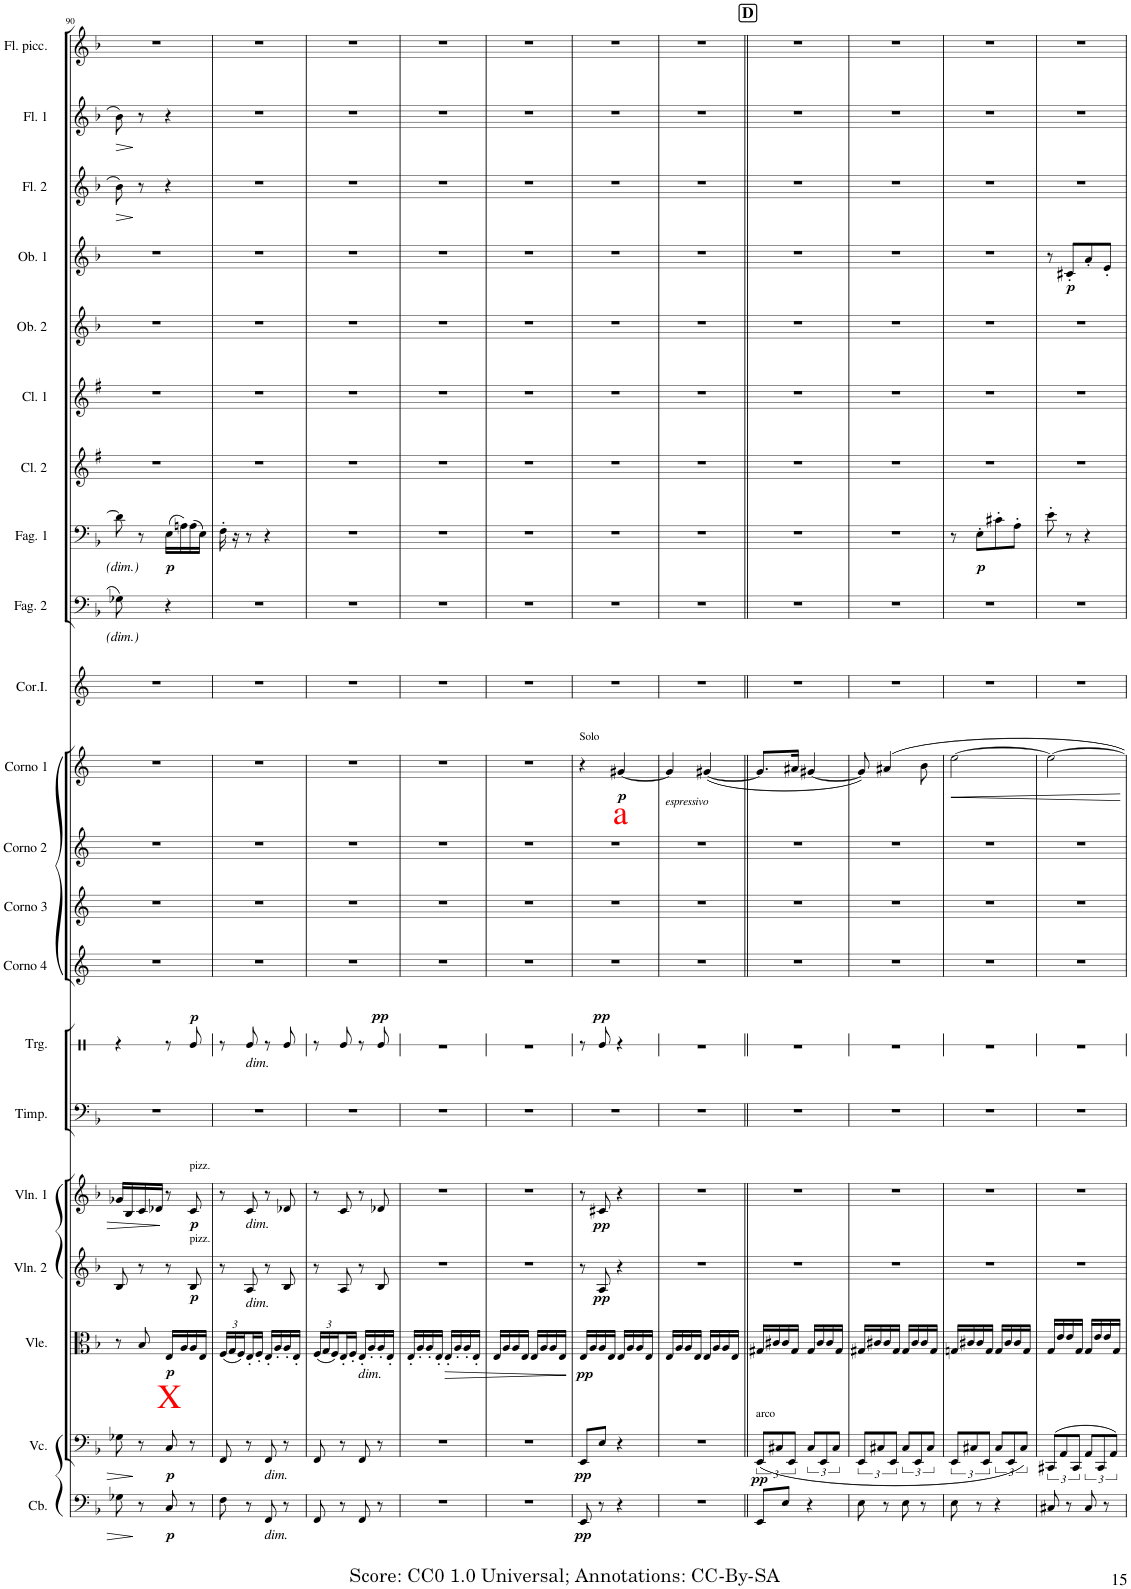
**kern	**dynam	**kern	**dynam	**kern	**text	**dynam	**kern	**dynam	**kern	**dynam	**kern	**kern	**dynam	**kern	**kern	**kern	**kern	**text	**dynam	**kern	**kern	**kern	**dynam	**kern	**kern	**kern	**kern	**dynam	**kern	**dynam	**kern	**dynam	**kern
*part21	*part21	*part20	*part20	*part19	*part19	*part19	*part18	*part18	*part17	*part17	*part16	*part15	*part15	*part14	*part13	*part12	*part11	*part11	*part11	*part10	*part9	*part8	*part8	*part7	*part6	*part5	*part4	*part4	*part3	*part3	*part2	*part2	*part1
*staff21	*staff21	*staff20	*staff20	*staff19	*staff19	*staff19	*staff18	*staff18	*staff17	*staff17	*staff16	*staff15	*staff15	*staff14	*staff13	*staff12	*staff11	*staff11	*staff11	*staff10	*staff9	*staff8	*staff8	*staff7	*staff6	*staff5	*staff4	*staff4	*staff3	*staff3	*staff2	*staff2	*staff1
*I"Contrabassi	*	*I"Violoncelli	*	*I"Viole	*	*	*I"Violini 2	*	*I"Violini  1	*	*I"Timpani	*I"Triangolo	*	*I"Corno in F 4	*I"Corno in F 3	*I"Corno in F 2	*I"Corno in F 1	*	*	*I"Corno Inglese	*I"Fagotto 2	*I"Fagotto 1	*	*I"Bb Clarinetto 2	*I"Bb Clarinetto 1	*I"Oboe 2	*I"Oboe 1	*	*I"Flauto 2	*	*I"Flauto 1	*	*I"Flauto Piccolo
*I'Cb.	*	*I'Vc.	*	*I'Vle.	*	*	*I'Vln. 2	*	*I'Vln. 1	*	*I'Timp.	*I'Trg.	*	*I'Corno 4	*I'Corno 3	*I'Corno 2	*I'Corno 1	*	*	*I'Cor.I.	*I'Fag. 2	*I'Fag. 1	*	*I'Cl. 2	*I'Cl. 1	*I'Ob. 2	*I'Ob. 1	*	*I'Fl. 2	*	*I'Fl. 1	*	*I'Fl. picc.
!!LO:PB:g=z
*clefF4	*	*clefF4	*	*clefC3	*	*	*clefG2	*	*clefG2	*	*clefF4	*clefX	*	*clefG2	*clefG2	*clefG2	*clefG2	*	*	*clefG2	*clefF4	*clefF4	*	*clefG2	*clefG2	*clefG2	*clefG2	*	*clefG2	*	*clefG2	*	*clefG2
*Trd7c12	*	*	*	*	*	*	*	*	*	*	*	*	*	*Trd4c7	*Trd4c7	*Trd4c7	*Trd4c7	*	*	*Trd4c7	*	*	*	*Trd1c2	*Trd1c2	*	*	*	*	*	*	*	*Trd-7c-12
*k[b-]	*	*k[b-]	*	*k[b-]	*	*	*k[b-]	*	*k[b-]	*	*k[b-]	*k[]	*	*k[]	*k[]	*k[]	*k[]	*	*	*k[]	*k[b-]	*k[b-]	*	*k[f#]	*k[f#]	*k[b-]	*k[b-]	*	*k[b-]	*	*k[b-]	*	*k[b-]
*M2/4	*	*M2/4	*	*M2/4	*	*	*M2/4	*	*M2/4	*	*M2/4	*M2/4	*	*M2/4	*M2/4	*M2/4	*M2/4	*	*	*M2/4	*M2/4	*M2/4	*	*M2/4	*M2/4	*M2/4	*M2/4	*	*M2/4	*	*M2/4	*	*M2/4
=90	=90	=90	=90	=90	=90	=90	=90	=90	=90	=90	=90	=90	=90	=90	=90	=90	=90	=90	=90	=90	=90	=90	=90	=90	=90	=90	=90	=90	=90	=90	=90	=90	=90
!	!	!	!	!	!	!	!	!	!	!	!	!	!	!	!	!	!	!	!	!	!	!	!	!	!	!	!	!	!	!LO:HP:b	!	!LO:HP:b	!
8G-X\	.	8G-X\	.	8r	.	.	8B-/	.	16g-X/LL	.	2r	4r	.	2r	2r	2r	2r	.	.	2r	8G-X\	8d-\]	.	2r	2r	2r	2r	.	8b-\	>	8b-\	>	2r
.	.	.	.	.	.	.	.	.	16B-/	.	.	.	.	.	.	.	.	.	.	.	.	.	.	.	.	.	.	.	.	.	.	.	.
8r	.	8r	.	8B-/	.	.	8r	.	16c/	.	.	.	.	.	.	.	.	.	.	.	8ryy	8r	.	.	.	.	.	.	8r	]	8r	]	.
.	.	.	.	.	.	.	.	.	16d-X/JJ	.	.	.	.	.	.	.	.	.	.	.	.	.	.	.	.	.	.	.	.	.	.	.	.
!	!LO:DY:b	!	!LO:DY:b	!	!LO:LY:b:color=#FF0000	!LO:DY:b	!	!	!	!	!	!	!	!	!	!	!	!	!	!	!	!	!LO:DY:b	!	!	!	!	!	!	!	!	!	!
8C/	p	8C/	p	16E/LL	X	p	8r	.	8r	.	.	8r	.	.	.	.	.	.	.	.	4r	(16E\LL	p	.	.	.	.	.	4r	.	4r	.	.
.	.	.	.	16A/	.	.	.	.	.	.	.	.	.	.	.	.	.	.	.	.	.	16An\)	.	.	.	.	.	.	.	.	.	.	.
!	!	!	!	!	!	!	!	!	!LO:TX:a:t=pizz.	!	!	!	!	!	!	!	!	!	!	!	!	!	!	!	!	!	!	!	!	!	!	!	!
!	!	!	!	!	!	!	!LO:TX:a:t=pizz.	!	!	!	!	!	!	!	!	!	!	!	!	!	!	!	!	!	!	!	!	!	!	!	!	!	!
!	!	!	!	!	!	!	!	!LO:DY:b	!	!LO:DY:b	!	!	!LO:DY:a	!	!	!	!	!	!	!	!	!	!	!	!	!	!	!	!	!	!	!	!
8r	.	8r	.	16A/	.	.	8B-/	p	8c/	p	.	8Re/	p	.	.	.	.	.	.	.	.	(16A\	.	.	.	.	.	.	.	.	.	.	.
.	.	.	.	16E/JJ	.	.	.	.	.	.	.	.	.	.	.	.	.	.	.	.	.	16E\JJ)	.	.	.	.	.	.	.	.	.	.	.
=91	=91	=91	=91	=91	=91	=91	=91	=91	=91	=91	=91	=91	=91	=91	=91	=91	=91	=91	=91	=91	=91	=91	=91	=91	=91	=91	=91	=91	=91	=91	=91	=91	=91
*	*	*	*	*Xbrackettup	*	*	*	*	*	*	*	*	*	*	*	*	*	*	*	*	*	*	*	*	*	*	*	*	*	*	*	*	*
8F\	.	8FF/	.	(24F/LL	.	.	8r	.	8r	.	2r	8r	.	2r	2r	2r	2r	.	.	2r	2r	16F'\	.	2r	2r	2r	2r	.	2r	.	2r	.	2r
.	.	.	.	24G/	.	.	.	.	.	.	.	.	.	.	.	.	.	.	.	.	.	.	.	.	.	.	.	.	.	.	.	.	.
.	.	.	.	.	.	.	.	.	.	.	.	.	.	.	.	.	.	.	.	.	.	16r	.	.	.	.	.	.	.	.	.	.	.
.	.	.	.	24F/)	.	.	.	.	.	.	.	.	.	.	.	.	.	.	.	.	.	.	.	.	.	.	.	.	.	.	.	.	.
!	!	!	!	!	!	!	!	!	!	!	!	!LO:TX:b:i:t=dim.	!	!	!	!	!	!	!	!	!	!	!	!	!	!	!	!	!	!	!	!	!
!	!	!	!	!	!	!	!	!	!LO:TX:b:i:t=dim.	!	!	!	!	!	!	!	!	!	!	!	!	!	!	!	!	!	!	!	!	!	!	!	!
!	!	!	!	!	!	!	!LO:TX:b:i:t=dim.	!	!	!	!	!	!	!	!	!	!	!	!	!	!	!	!	!	!	!	!	!	!	!	!	!	!
8r	.	8r	.	16E'/	.	.	8A/	.	8c/	.	.	8Re/	.	.	.	.	.	.	.	.	.	8r	.	.	.	.	.	.	.	.	.	.	.
.	.	.	.	16F'/JJ	.	.	.	.	.	.	.	.	.	.	.	.	.	.	.	.	.	.	.	.	.	.	.	.	.	.	.	.	.
!	!	!LO:TX:b:i:t=dim.	!	!	!	!	!	!	!	!	!	!	!	!	!	!	!	!	!	!	!	!	!	!	!	!	!	!	!	!	!	!	!
!LO:TX:b:i:t=dim.	!	!	!	!	!	!	!	!	!	!	!	!	!	!	!	!	!	!	!	!	!	!	!	!	!	!	!	!	!	!	!	!	!
8FF/	.	8FF/	.	16E'/LL	.	.	8r	.	8r	.	.	8r	.	.	.	.	.	.	.	.	.	4r	.	.	.	.	.	.	.	.	.	.	.
.	.	.	.	16A'/	.	.	.	.	.	.	.	.	.	.	.	.	.	.	.	.	.	.	.	.	.	.	.	.	.	.	.	.	.
8r	.	8r	.	16A'/	.	.	8B-/	.	8d-X/	.	.	8Re/	.	.	.	.	.	.	.	.	.	.	.	.	.	.	.	.	.	.	.	.	.
.	.	.	.	16E'/JJ	.	.	.	.	.	.	.	.	.	.	.	.	.	.	.	.	.	.	.	.	.	.	.	.	.	.	.	.	.
=92	=92	=92	=92	=92	=92	=92	=92	=92	=92	=92	=92	=92	=92	=92	=92	=92	=92	=92	=92	=92	=92	=92	=92	=92	=92	=92	=92	=92	=92	=92	=92	=92	=92
8FF/	.	8FF/	.	(24F/LL	.	.	8r	.	8r	.	2r	8r	.	2r	2r	2r	2r	.	.	2r	2r	2r	.	2r	2r	2r	2r	.	2r	.	2r	.	2r
.	.	.	.	24G/	.	.	.	.	.	.	.	.	.	.	.	.	.	.	.	.	.	.	.	.	.	.	.	.	.	.	.	.	.
.	.	.	.	24F/)	.	.	.	.	.	.	.	.	.	.	.	.	.	.	.	.	.	.	.	.	.	.	.	.	.	.	.	.	.
8r	.	8r	.	16E'/	.	.	8A/	.	8c/	.	.	8Re/	.	.	.	.	.	.	.	.	.	.	.	.	.	.	.	.	.	.	.	.	.
.	.	.	.	16F'/JJ	.	.	.	.	.	.	.	.	.	.	.	.	.	.	.	.	.	.	.	.	.	.	.	.	.	.	.	.	.
!	!	!	!	!LO:TX:b:i:t=dim.	!	!	!	!	!	!	!	!	!	!	!	!	!	!	!	!	!	!	!	!	!	!	!	!	!	!	!	!	!
8FF/	.	8FF/	.	16E'/LL	.	.	8r	.	8r	.	.	8r	.	.	.	.	.	.	.	.	.	.	.	.	.	.	.	.	.	.	.	.	.
.	.	.	.	16A'/	.	.	.	.	.	.	.	.	.	.	.	.	.	.	.	.	.	.	.	.	.	.	.	.	.	.	.	.	.
!	!	!	!	!	!	!	!	!	!	!	!	!	!LO:DY:a	!	!	!	!	!	!	!	!	!	!	!	!	!	!	!	!	!	!	!	!
8r	.	8r	.	16A'/	.	.	8B-/	.	8d-X/	.	.	8Re/	pp	.	.	.	.	.	.	.	.	.	.	.	.	.	.	.	.	.	.	.	.
.	.	.	.	16E'/JJ	.	.	.	.	.	.	.	.	.	.	.	.	.	.	.	.	.	.	.	.	.	.	.	.	.	.	.	.	.
=93	=93	=93	=93	=93	=93	=93	=93	=93	=93	=93	=93	=93	=93	=93	=93	=93	=93	=93	=93	=93	=93	=93	=93	=93	=93	=93	=93	=93	=93	=93	=93	=93	=93
2r	.	2r	.	16E'/LL	.	.	2r	.	2r	.	2r	2r	.	2r	2r	2r	2r	.	.	2r	2r	2r	.	2r	2r	2r	2r	.	2r	.	2r	.	2r
.	.	.	.	16A'/	.	.	.	.	.	.	.	.	.	.	.	.	.	.	.	.	.	.	.	.	.	.	.	.	.	.	.	.	.
.	.	.	.	16A'/	.	.	.	.	.	.	.	.	.	.	.	.	.	.	.	.	.	.	.	.	.	.	.	.	.	.	.	.	.
.	.	.	.	16E'/JJ	.	.	.	.	.	.	.	.	.	.	.	.	.	.	.	.	.	.	.	.	.	.	.	.	.	.	.	.	.
!	!	!	!	!	!	!LO:HP:b	!	!	!	!	!	!	!	!	!	!	!	!	!	!	!	!	!	!	!	!	!	!	!	!	!	!	!
.	.	.	.	16E'/LL	.	>	.	.	.	.	.	.	.	.	.	.	.	.	.	.	.	.	.	.	.	.	.	.	.	.	.	.	.
.	.	.	.	16A'/	.	.	.	.	.	.	.	.	.	.	.	.	.	.	.	.	.	.	.	.	.	.	.	.	.	.	.	.	.
.	.	.	.	16A'/	.	.	.	.	.	.	.	.	.	.	.	.	.	.	.	.	.	.	.	.	.	.	.	.	.	.	.	.	.
.	.	.	.	16E'/JJ	.	.	.	.	.	.	.	.	.	.	.	.	.	.	.	.	.	.	.	.	.	.	.	.	.	.	.	.	.
=94	=94	=94	=94	=94	=94	=94	=94	=94	=94	=94	=94	=94	=94	=94	=94	=94	=94	=94	=94	=94	=94	=94	=94	=94	=94	=94	=94	=94	=94	=94	=94	=94	=94
2r	.	2r	.	16E/LL	.	.	2r	.	2r	.	2r	2r	.	2r	2r	2r	2r	.	.	2r	2r	2r	.	2r	2r	2r	2r	.	2r	.	2r	.	2r
.	.	.	.	16A/	.	.	.	.	.	.	.	.	.	.	.	.	.	.	.	.	.	.	.	.	.	.	.	.	.	.	.	.	.
.	.	.	.	16A/	.	.	.	.	.	.	.	.	.	.	.	.	.	.	.	.	.	.	.	.	.	.	.	.	.	.	.	.	.
.	.	.	.	16E/JJ	.	.	.	.	.	.	.	.	.	.	.	.	.	.	.	.	.	.	.	.	.	.	.	.	.	.	.	.	.
.	.	.	.	16E/LL	.	.	.	.	.	.	.	.	.	.	.	.	.	.	.	.	.	.	.	.	.	.	.	.	.	.	.	.	.
.	.	.	.	16A/	.	.	.	.	.	.	.	.	.	.	.	.	.	.	.	.	.	.	.	.	.	.	.	.	.	.	.	.	.
.	.	.	.	16A/	.	.	.	.	.	.	.	.	.	.	.	.	.	.	.	.	.	.	.	.	.	.	.	.	.	.	.	.	.
.	.	.	.	16E/JJ	.	.	.	.	.	.	.	.	.	.	.	.	.	.	.	.	.	.	.	.	.	.	.	.	.	.	.	.	.
.	.	.	.	.	.	]	.	.	.	.	.	.	.	.	.	.	.	.	.	.	.	.	.	.	.	.	.	.	.	.	.	.	.
=95	=95	=95	=95	=95	=95	=95	=95	=95	=95	=95	=95	=95	=95	=95	=95	=95	=95	=95	=95	=95	=95	=95	=95	=95	=95	=95	=95	=95	=95	=95	=95	=95	=95
!	!	!	!	!	!	!	!	!	!	!	!	!	!	!	!	!	!LO:TX:a:t=Solo	!	!	!	!	!	!	!	!	!	!	!	!	!	!	!	!
!	!LO:DY:b	!	!LO:DY:b	!	!	!LO:DY:b	!	!	!	!	!	!	!	!	!	!	!	!	!	!	!	!	!	!	!	!	!	!	!	!	!	!	!
8EE/	pp	8EE/L	pp	16E/LL	.	pp	8r	.	8r	.	2r	8r	.	2r	2r	2r	4r	.	.	2r	2r	2r	.	2r	2r	2r	2r	.	2r	.	2r	.	2r
.	.	.	.	16A/	.	.	.	.	.	.	.	.	.	.	.	.	.	.	.	.	.	.	.	.	.	.	.	.	.	.	.	.	.
!	!	!	!	!	!	!	!	!LO:DY:b	!	!LO:DY:b	!	!	!LO:DY:a	!	!	!	!	!	!	!	!	!	!	!	!	!	!	!	!	!	!	!	!
8r	.	8E/J	.	16A/	.	.	8A/	pp	8c#X/	pp	.	8Re/	pp	.	.	.	.	.	.	.	.	.	.	.	.	.	.	.	.	.	.	.	.
.	.	.	.	16E/JJ	.	.	.	.	.	.	.	.	.	.	.	.	.	.	.	.	.	.	.	.	.	.	.	.	.	.	.	.	.
!	!	!	!	!	!	!	!	!	!	!	!	!	!	!	!	!	!	!LO:LY:b:color=#FF0000	!LO:DY:b	!	!	!	!	!	!	!	!	!	!	!	!	!	!
4r	.	4r	.	16E/LL	.	.	4r	.	4r	.	.	4r	.	.	.	.	[4g#X/	a	p	.	.	.	.	.	.	.	.	.	.	.	.	.	.
.	.	.	.	16A/	.	.	.	.	.	.	.	.	.	.	.	.	.	.	.	.	.	.	.	.	.	.	.	.	.	.	.	.	.
.	.	.	.	16A/	.	.	.	.	.	.	.	.	.	.	.	.	.	.	.	.	.	.	.	.	.	.	.	.	.	.	.	.	.
.	.	.	.	16E/JJ	.	.	.	.	.	.	.	.	.	.	.	.	.	.	.	.	.	.	.	.	.	.	.	.	.	.	.	.	.
=96	=96	=96	=96	=96	=96	=96	=96	=96	=96	=96	=96	=96	=96	=96	=96	=96	=96	=96	=96	=96	=96	=96	=96	=96	=96	=96	=96	=96	=96	=96	=96	=96	=96
!	!	!	!	!	!	!	!	!	!	!	!	!	!	!	!	!	!LO:TX:b:i:t=espressivo	!	!	!	!	!	!	!	!	!	!	!	!	!	!	!	!
2r	.	2r	.	16E/LL	.	.	2r	.	2r	.	2r	2r	.	2r	2r	2r	4g#/]	.	.	2r	2r	2r	.	2r	2r	2r	2r	.	2r	.	2r	.	2r
.	.	.	.	16A/	.	.	.	.	.	.	.	.	.	.	.	.	.	.	.	.	.	.	.	.	.	.	.	.	.	.	.	.	.
.	.	.	.	16A/	.	.	.	.	.	.	.	.	.	.	.	.	.	.	.	.	.	.	.	.	.	.	.	.	.	.	.	.	.
.	.	.	.	16E/JJ	.	.	.	.	.	.	.	.	.	.	.	.	.	.	.	.	.	.	.	.	.	.	.	.	.	.	.	.	.
.	.	.	.	16E/LL	.	.	.	.	.	.	.	.	.	.	.	.	([4g#X/	.	.	.	.	.	.	.	.	.	.	.	.	.	.	.	.
.	.	.	.	16A/	.	.	.	.	.	.	.	.	.	.	.	.	.	.	.	.	.	.	.	.	.	.	.	.	.	.	.	.	.
.	.	.	.	16A/	.	.	.	.	.	.	.	.	.	.	.	.	.	.	.	.	.	.	.	.	.	.	.	.	.	.	.	.	.
.	.	.	.	16E/JJ	.	.	.	.	.	.	.	.	.	.	.	.	.	.	.	.	.	.	.	.	.	.	.	.	.	.	.	.	.
!!LO:REH:place=s1:a:B:cj:fs=14:t=D
=97||	=97||	=97||	=97||	=97||	=97||	=97||	=97||	=97||	=97||	=97||	=97||	=97||	=97||	=97||	=97||	=97||	=97||	=97||	=97||	=97||	=97||	=97||	=97||	=97||	=97||	=97||	=97||	=97||	=97||	=97||	=97||	=97||	=97||
!	!	!LO:TX:a:t=arco	!	!	!	!	!	!	!	!	!	!	!	!	!	!	!	!	!	!	!	!	!	!	!	!	!	!	!	!	!	!	!
!	!	!	!LO:DY:b	!	!	!	!	!	!	!	!	!	!	!	!	!	!	!	!	!	!	!	!	!	!	!	!	!	!	!	!	!	!
8EE/L	.	(12EE/L	pp	16G#X/LL	.	.	2r	.	2r	.	2r	2r	.	2r	2r	2r	8.g#/L]	.	.	2r	2r	2r	.	2r	2r	2r	2r	.	2r	.	2r	.	2r
.	.	.	.	16c#X/	.	.	.	.	.	.	.	.	.	.	.	.	.	.	.	.	.	.	.	.	.	.	.	.	.	.	.	.	.
.	.	12C#X/	.	.	.	.	.	.	.	.	.	.	.	.	.	.	.	.	.	.	.	.	.	.	.	.	.	.	.	.	.	.	.
8E/J	.	.	.	16c#/	.	.	.	.	.	.	.	.	.	.	.	.	.	.	.	.	.	.	.	.	.	.	.	.	.	.	.	.	.
.	.	12EE/J	.	.	.	.	.	.	.	.	.	.	.	.	.	.	.	.	.	.	.	.	.	.	.	.	.	.	.	.	.	.	.
.	.	.	.	16G#/JJ	.	.	.	.	.	.	.	.	.	.	.	.	16a#X/Jk	.	.	.	.	.	.	.	.	.	.	.	.	.	.	.	.
4r	.	12C#/L	.	16G#/LL	.	.	.	.	.	.	.	.	.	.	.	.	[4g#X/	.	.	.	.	.	.	.	.	.	.	.	.	.	.	.	.
.	.	.	.	16c#/	.	.	.	.	.	.	.	.	.	.	.	.	.	.	.	.	.	.	.	.	.	.	.	.	.	.	.	.	.
.	.	12EE/	.	.	.	.	.	.	.	.	.	.	.	.	.	.	.	.	.	.	.	.	.	.	.	.	.	.	.	.	.	.	.
.	.	.	.	16c#/	.	.	.	.	.	.	.	.	.	.	.	.	.	.	.	.	.	.	.	.	.	.	.	.	.	.	.	.	.
.	.	12C#/J	.	.	.	.	.	.	.	.	.	.	.	.	.	.	.	.	.	.	.	.	.	.	.	.	.	.	.	.	.	.	.
.	.	.	.	16G#/JJ	.	.	.	.	.	.	.	.	.	.	.	.	.	.	.	.	.	.	.	.	.	.	.	.	.	.	.	.	.
=98	=98	=98	=98	=98	=98	=98	=98	=98	=98	=98	=98	=98	=98	=98	=98	=98	=98	=98	=98	=98	=98	=98	=98	=98	=98	=98	=98	=98	=98	=98	=98	=98	=98
8E\	.	12EE/L	.	16G#X/LL	.	.	2r	.	2r	.	2r	2r	.	2r	2r	2r	8g#/])	.	.	2r	2r	2r	.	2r	2r	2r	2r	.	2r	.	2r	.	2r
.	.	.	.	16c#X/	.	.	.	.	.	.	.	.	.	.	.	.	.	.	.	.	.	.	.	.	.	.	.	.	.	.	.	.	.
.	.	12C#X/	.	.	.	.	.	.	.	.	.	.	.	.	.	.	.	.	.	.	.	.	.	.	.	.	.	.	.	.	.	.	.
8r	.	.	.	16c#/	.	.	.	.	.	.	.	.	.	.	.	.	4a#X/	.	.	.	.	.	.	.	.	.	.	.	.	.	.	.	.
.	.	12EE/J	.	.	.	.	.	.	.	.	.	.	.	.	.	.	.	.	.	.	.	.	.	.	.	.	.	.	.	.	.	.	.
.	.	.	.	16G#/JJ	.	.	.	.	.	.	.	.	.	.	.	.	.	.	.	.	.	.	.	.	.	.	.	.	.	.	.	.	.
8E\	.	12C#/L	.	16G#/LL	.	.	.	.	.	.	.	.	.	.	.	.	.	.	.	.	.	.	.	.	.	.	.	.	.	.	.	.	.
.	.	.	.	16c#/	.	.	.	.	.	.	.	.	.	.	.	.	.	.	.	.	.	.	.	.	.	.	.	.	.	.	.	.	.
.	.	12EE/	.	.	.	.	.	.	.	.	.	.	.	.	.	.	.	.	.	.	.	.	.	.	.	.	.	.	.	.	.	.	.
8r	.	.	.	16c#/	.	.	.	.	.	.	.	.	.	.	.	.	8b\	.	.	.	.	.	.	.	.	.	.	.	.	.	.	.	.
.	.	12C#/J	.	.	.	.	.	.	.	.	.	.	.	.	.	.	.	.	.	.	.	.	.	.	.	.	.	.	.	.	.	.	.
.	.	.	.	16G#/JJ	.	.	.	.	.	.	.	.	.	.	.	.	.	.	.	.	.	.	.	.	.	.	.	.	.	.	.	.	.
=99	=99	=99	=99	=99	=99	=99	=99	=99	=99	=99	=99	=99	=99	=99	=99	=99	=99	=99	=99	=99	=99	=99	=99	=99	=99	=99	=99	=99	=99	=99	=99	=99	=99
!	!	!	!	!	!	!	!	!	!	!	!	!	!	!	!	!	!	!	!LO:HP:b	!	!	!	!	!	!	!	!	!	!	!	!	!	!
8E\	.	12EE/L	.	16Gn/LL	.	.	2r	.	2r	.	2r	2r	.	2r	2r	2r	[2ee\	.	<	2r	2r	8r	.	2r	2r	2r	2r	.	2r	.	2r	.	2r
.	.	.	.	16c#X/	.	.	.	.	.	.	.	.	.	.	.	.	.	.	.	.	.	.	.	.	.	.	.	.	.	.	.	.	.
.	.	12C#X/	.	.	.	.	.	.	.	.	.	.	.	.	.	.	.	.	.	.	.	.	.	.	.	.	.	.	.	.	.	.	.
!	!	!	!	!	!	!	!	!	!	!	!	!	!	!	!	!	!	!	!	!	!	!	!LO:DY:b	!	!	!	!	!	!	!	!	!	!
8r	.	.	.	16c#/	.	.	.	.	.	.	.	.	.	.	.	.	.	.	.	.	.	8E'\L	p	.	.	.	.	.	.	.	.	.	.
.	.	12EE/J	.	.	.	.	.	.	.	.	.	.	.	.	.	.	.	.	.	.	.	.	.	.	.	.	.	.	.	.	.	.	.
.	.	.	.	16G/JJ	.	.	.	.	.	.	.	.	.	.	.	.	.	.	.	.	.	.	.	.	.	.	.	.	.	.	.	.	.
4r	.	12C#/L	.	16G/LL	.	.	.	.	.	.	.	.	.	.	.	.	.	.	.	.	.	8c#X'\	.	.	.	.	.	.	.	.	.	.	.
.	.	.	.	16c#/	.	.	.	.	.	.	.	.	.	.	.	.	.	.	.	.	.	.	.	.	.	.	.	.	.	.	.	.	.
.	.	12EE/	.	.	.	.	.	.	.	.	.	.	.	.	.	.	.	.	.	.	.	.	.	.	.	.	.	.	.	.	.	.	.
.	.	.	.	16c#/	.	.	.	.	.	.	.	.	.	.	.	.	.	.	.	.	.	8A'\J	.	.	.	.	.	.	.	.	.	.	.
.	.	12C#/J)	.	.	.	.	.	.	.	.	.	.	.	.	.	.	.	.	.	.	.	.	.	.	.	.	.	.	.	.	.	.	.
.	.	.	.	16G/JJ	.	.	.	.	.	.	.	.	.	.	.	.	.	.	.	.	.	.	.	.	.	.	.	.	.	.	.	.	.
=100	=100	=100	=100	=100	=100	=100	=100	=100	=100	=100	=100	=100	=100	=100	=100	=100	=100	=100	=100	=100	=100	=100	=100	=100	=100	=100	=100	=100	=100	=100	=100	=100	=100
8C#X/	.	(>12CC#X/L	.	16G/LL	.	.	2r	.	2r	.	2r	2r	.	2r	2r	2r	2ee\_	.	.	2r	2r	8e'\	.	2r	2r	2r	8r	.	2r	.	2r	.	2r
.	.	.	.	16e/	.	.	.	.	.	.	.	.	.	.	.	.	.	.	.	.	.	.	.	.	.	.	.	.	.	.	.	.	.
.	.	12AA/	.	.	.	.	.	.	.	.	.	.	.	.	.	.	.	.	.	.	.	.	.	.	.	.	.	.	.	.	.	.	.
!	!	!	!	!	!	!	!	!	!	!	!	!	!	!	!	!	!	!	!	!	!	!	!	!	!	!	!	!LO:DY:b	!	!	!	!	!
8r	.	.	.	16e/	.	.	.	.	.	.	.	.	.	.	.	.	.	.	.	.	.	8r	.	.	.	.	8c#X'/L	p	.	.	.	.	.
.	.	12CC#/J	.	.	.	.	.	.	.	.	.	.	.	.	.	.	.	.	.	.	.	.	.	.	.	.	.	.	.	.	.	.	.
.	.	.	.	16G/JJ	.	.	.	.	.	.	.	.	.	.	.	.	.	.	.	.	.	.	.	.	.	.	.	.	.	.	.	.	.
8C#/	.	12AA/L	.	16G/LL	.	.	.	.	.	.	.	.	.	.	.	.	.	.	.	.	.	4r	.	.	.	.	8a'/	.	.	.	.	.	.
.	.	.	.	16e/	.	.	.	.	.	.	.	.	.	.	.	.	.	.	.	.	.	.	.	.	.	.	.	.	.	.	.	.	.
.	.	12CC#/	.	.	.	.	.	.	.	.	.	.	.	.	.	.	.	.	.	.	.	.	.	.	.	.	.	.	.	.	.	.	.
8r	.	.	.	16e/	.	.	.	.	.	.	.	.	.	.	.	.	.	.	.	.	.	.	.	.	.	.	8e'/J	.	.	.	.	.	.
.	.	12AA/J)	.	.	.	.	.	.	.	.	.	.	.	.	.	.	.	.	.	.	.	.	.	.	.	.	.	.	.	.	.	.	.
.	.	.	.	16G/JJ	.	.	.	.	.	.	.	.	.	.	.	.	.	.	.	.	.	.	.	.	.	.	.	.	.	.	.	.	.
.	.	.	.	.	.	.	.	.	.	.	.	.	.	.	.	.	.	.	[	.	.	.	.	.	.	.	.	.	.	.	.	.	.
=	=	=	=	=	=	=	=	=	=	=	=	=	=	=	=	=	=	=	=	=	=	=	=	=	=	=	=	=	=	=	=	=	=
*-	*-	*-	*-	*-	*-	*-	*-	*-	*-	*-	*-	*-	*-	*-	*-	*-	*-	*-	*-	*-	*-	*-	*-	*-	*-	*-	*-	*-	*-	*-	*-	*-	*-
